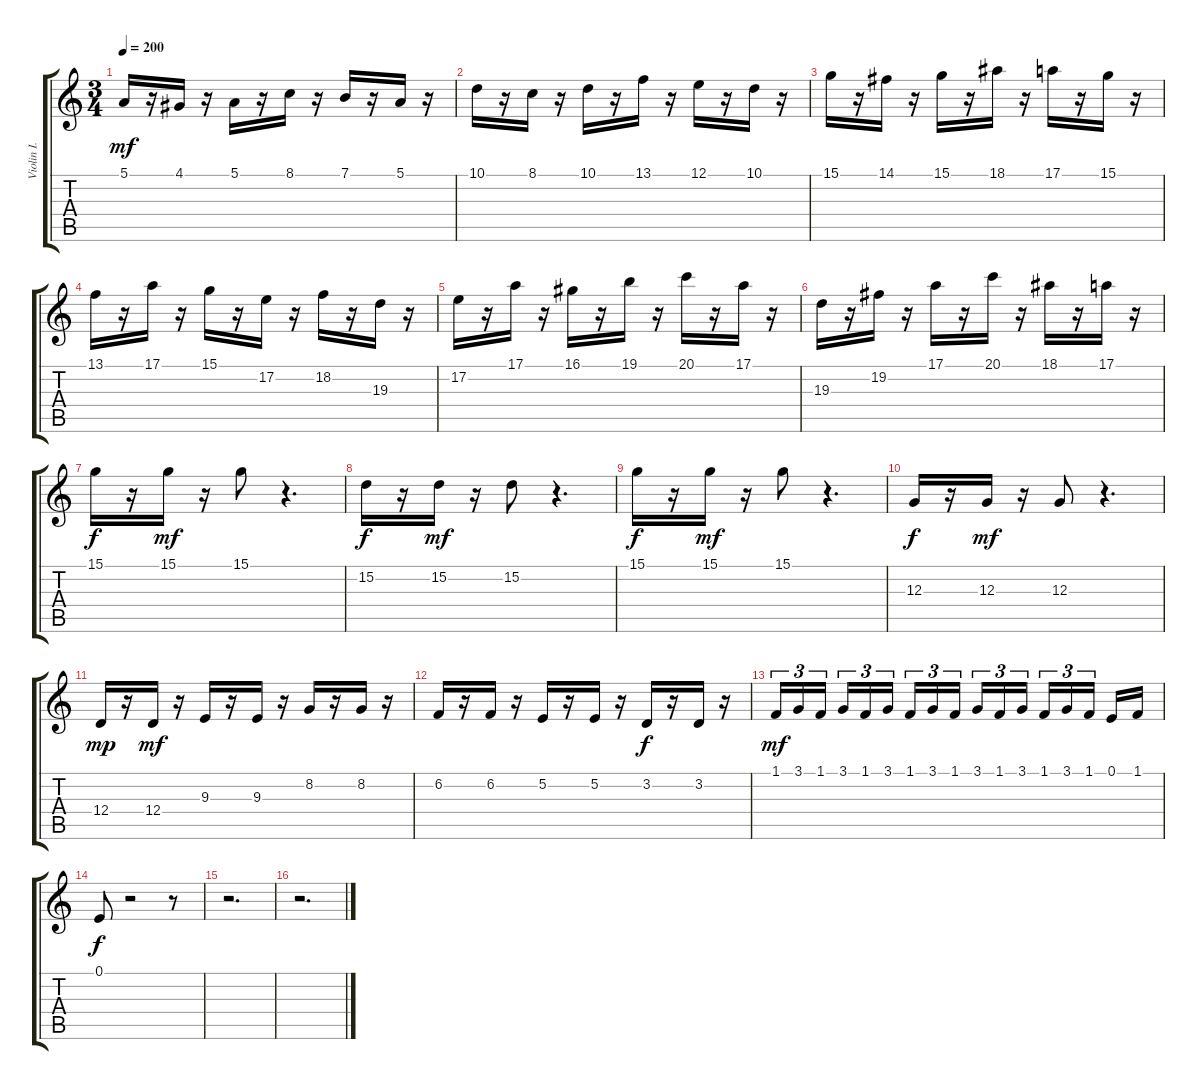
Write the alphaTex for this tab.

\track ("Violin I." "Violin I.") {instrument stringensemble2}
\staff {score tabs}
\tuning (E4 B3 G3 D3 A2 E2) {hide}
\ts (3 4)
\tempo 200
\clef g2
\ks c
5.1.16{dy mf} r.16 4.1.16 r.16 5.1.16 r.16 8.1.16 r.16 7.1.16 r.16 5.1.16 r.16 |
10.1.16 r.16 8.1.16 r.16 10.1.16 r.16 13.1.16 r.16 12.1.16 r.16 10.1.16 r.16 |
15.1.16 r.16 14.1.16 r.16 15.1.16 r.16 18.1.16 r.16 17.1.16 r.16 15.1.16 r.16 |
13.1.16 r.16 17.1.16 r.16 15.1.16 r.16 17.2.16 r.16 18.2.16 r.16 19.3.16 r.16 |
17.2.16 r.16 17.1.16 r.16 16.1.16 r.16 19.1.16 r.16 20.1.16 r.16 17.1.16 r.16 |
19.3.16 r.16 19.2.16 r.16 17.1.16 r.16 20.1.16 r.16 18.1.16 r.16 17.1.16 r.16 |
15.1.16{dy f} r.16 15.1.16{dy mf} r.16 15.1.8 r.4{d} |
15.2.16{dy f} r.16 15.2.16{dy mf} r.16 15.2.8 r.4{d} |
15.1.16{dy f} r.16 15.1.16{dy mf} r.16 15.1.8 r.4{d} |
12.3.16{dy f} r.16 12.3.16{dy mf} r.16 12.3.8 r.4{d} |
12.4.16{dy mp} r.16 12.4.16{dy mf} r.16 9.3.16 r.16 9.3.16 r.16 8.2.16 r.16 8.2.16 r.16 |
6.2.16 r.16 6.2.16 r.16 5.2.16 r.16 5.2.16 r.16 3.2.16{dy f} r.16 3.2.16 r.16 |
1.1.16{tu (3 2) dy mf} 3.1.16{tu (3 2)} 1.1.16{tu (3 2) beam splitsecondary} 3.1.16{tu (3 2)} 1.1.16{tu (3 2)} 3.1.16{tu (3 2)} 1.1.16{tu (3 2)} 3.1.16{tu (3 2)} 1.1.16{tu (3 2) beam splitsecondary} 3.1.16{tu (3 2)} 1.1.16{tu (3 2)} 3.1.16{tu (3 2)} 1.1.16{tu (3 2)} 3.1.16{tu (3 2)} 1.1.16{tu (3 2) beam splitsecondary} 0.1.16 1.1.16 |
0.1.8{dy f} r.2 r.8 |
r.2{d} |
r.2{d}
